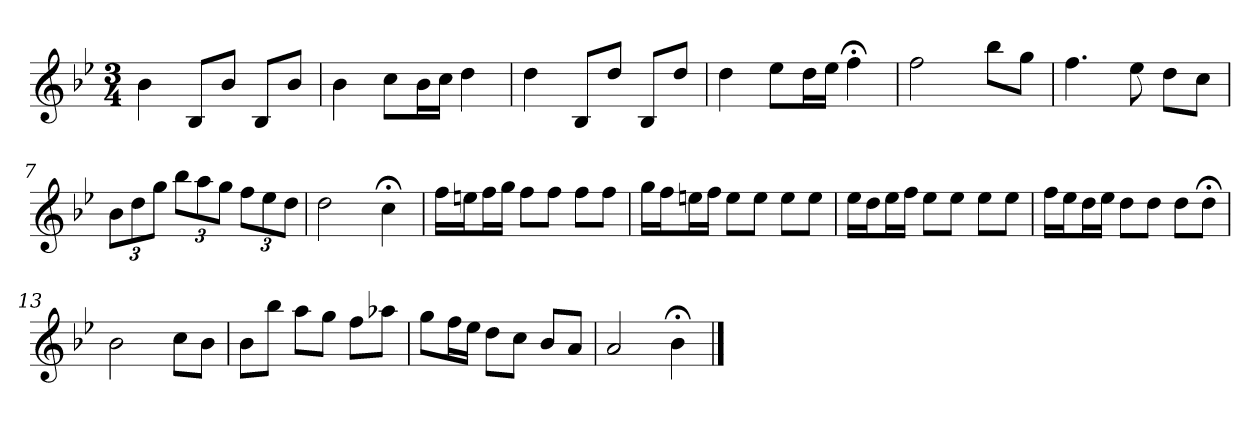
**kern
*part1
*staff1
*k[b-e-]
*B-:
*M3/4
*MM120
=1
4b-
8B-L
8b-J
8B-L
8b-J
=2
4b-
8ccL
16b-L
16ccJJ
4dd
=3
4dd
8B-L
8ddJ
8B-L
8ddJ
=4
4dd
8ee-L
16ddL
16ee-JJ
4ff;<
=5
2ff
8bb-L
8ggJ
=6
4.ff
8ee-
8ddL
8ccJ
=7
12b-L
12dd
12ggJ
12bb-L
12aa
12ggJ
12ffL
12ee-
12ddJ
=8
2dd
4cc;<
=9
16ffLL
16eenJ
16ffL
16ggJJ
8ffL
8ffJ
8ffL
8ffJ
=10
16ggLL
16ffJ
16eenL
16ffJJ
8eeL
8eeJ
8eeL
8eeJ
=11
16ee-LL
16ddJ
16ee-L
16ffJJ
8ee-L
8ee-J
8ee-L
8ee-J
=12
16ffLL
16ee-J
16ddL
16ee-JJ
8ddL
8ddJ
8ddL
8dd;<J
=13
2b-
8ccL
8b-J
=14
8b-L
8bb-J
8aaL
8ggJ
8ffL
8aa-XJ
=15
8ggL
16ffL
16ee-JJ
8ddL
8ccJ
8b-L
8aJ
=16
2a
4b-;<
==
*-
